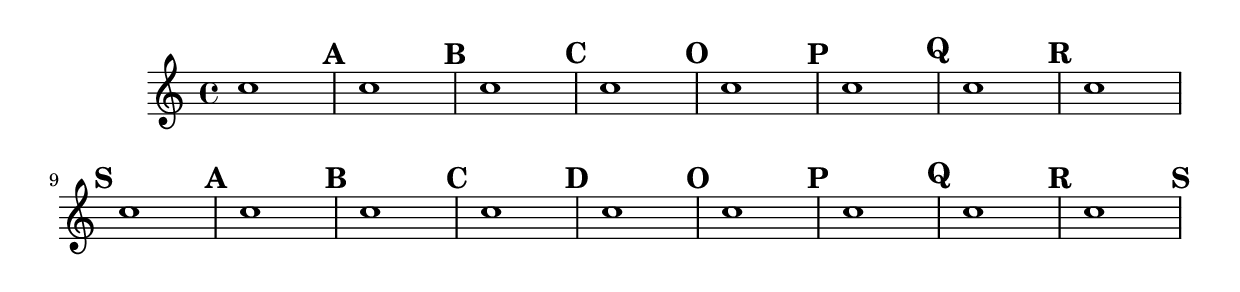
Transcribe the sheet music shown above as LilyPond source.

%% Do not edit this file; it is auto-generated from LSR http://lsr.dsi.unimi.it
%% This file is in the public domain.
\version "2.12.0"

\header {
  lsrtags = "rhythms"

  texidoc = "
This snippet demonstrates how to obtain automatic ordered rehearsal
marks, but from the letter or number you want.

"
  doctitle = "Forcing rehearsal marks to start from a given letter or number"
} % begin verbatim

\relative c''{
  c1 \mark \default
  c1 \mark \default
  c1 \mark \default
  c1 \mark #14
  c1 \mark \default
  c1 \mark \default
  c1 \mark \default
  c1 \mark \default
  \break
  \set Score.markFormatter = #format-mark-numbers
  c1 \mark #1
  c1 \mark \default
  c1 \mark \default
  c1 \mark \default
  c1 \mark #14
  c1 \mark \default
  c1 \mark \default
  c1 \mark \default
  c1 \mark \default
}
